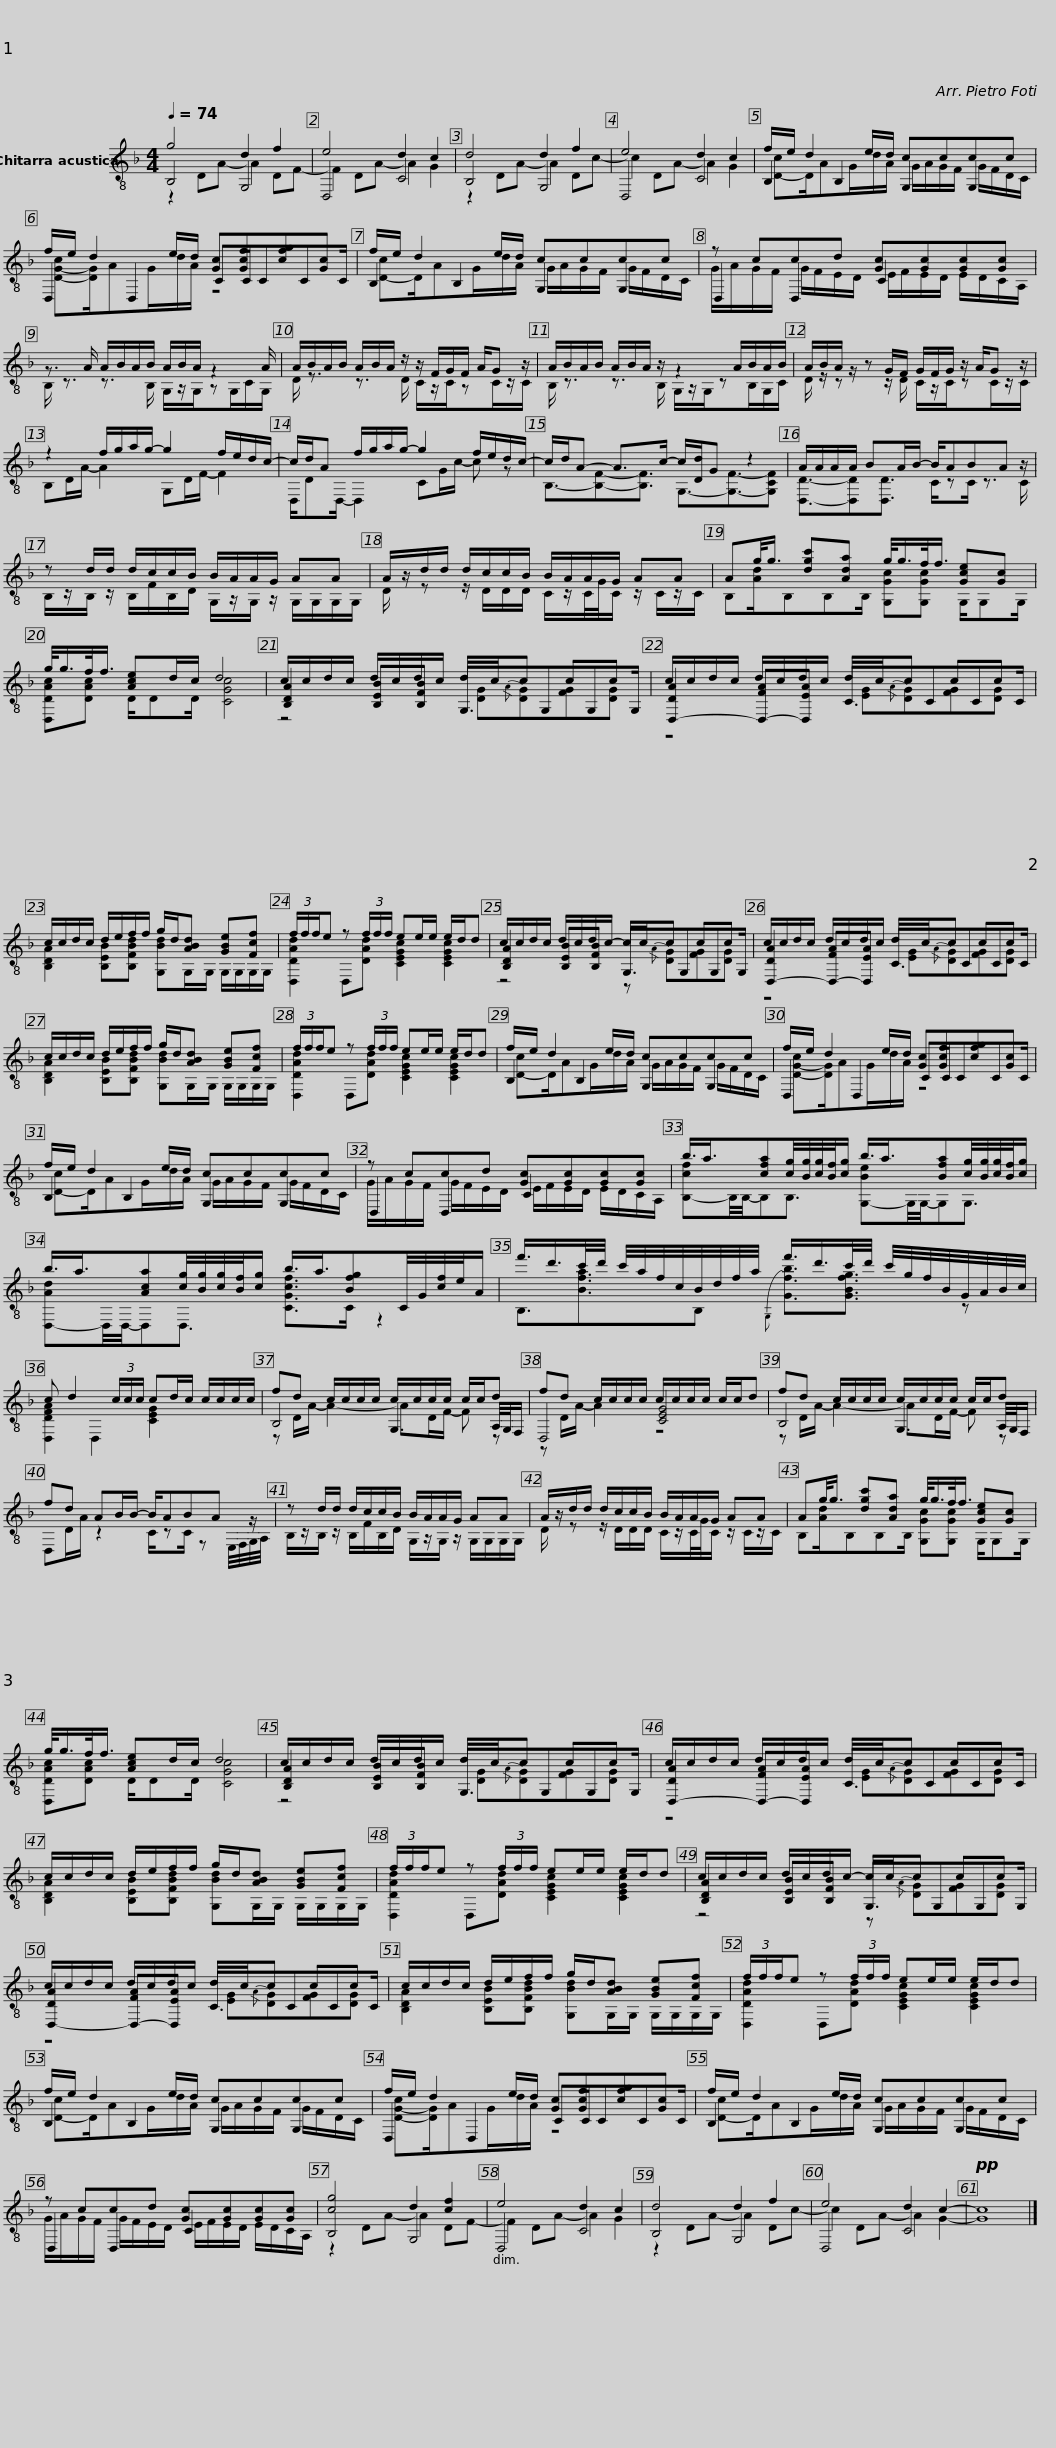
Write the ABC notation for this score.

X:1
%%score ( 1 2 3 )
L:1/8
Q:1/4=74
M:4/4
I:linebreak $
K:F
V:1 treble-8
V:2 treble-8
V:3 treble-8
V:1
 g4 d2 f2 | e4 d2 c2 | d4 d2 f2 | e4 d2 c2 | f/e/ d2 e/d/ cccc |$ %5
 f/e/ d2 e/d/ [Gc][Gcf][cfg][Gc] | f/e/ d2 e/d/ cccc |$ z ccd [Gc][Gc][Gc][Gc] | z3/2 A/ A/B/A/B/ A/B/A/ z2 A/ |$ A/B/A/B/ A/B/A/ z/ z/ F/G/F/ A/G z/ | %10
 A/B/A/B/ A/B/A/ z/ z2 A/B/A/B/ |$ A/B/A/ z/ z G/F/ G/F/G/ z/ A/G z/ | z2 f/g/a/g/- g2 f/e/d/c/- |$ c/d/A f/g/a/g/- g2 f/e/d/c/- | c/d/A- A>c- c/[Dd]/G z2 |$ %15
 A/A/A/A/ BA/B/- B/ABA z/ | z d/d/ d/c/c/B/ B/A/A/G/ AA |$ A/z/d/d/ d/c/c/B/ B/A/A/G/ AA | Ag/<g/ [dgc'][Ada] g/<g/f/<f/ [Gce][Gc] | g/<g/f/<f/ [Ace]d/c/ d4 |$ %20
 c/c/d/c/ d/c/d/c/ d/c/c cc | c/c/d/c/ d/c/d/c/ d/c/c cc |$ c/c/d/c/ d/e/f/f/ g/d/[ABd] [GBe][Fcf] | (3f/f/f/e z (3f/f/f/ ee/e/ e/d/d |$ c/c/d/c/ d/c/d/c/- c/c/c cc | %25
 c/c/d/c/ d/c/d/c/ d/c/c cc |$ c/c/d/c/ d/e/f/f/ g/d/[ABd] [GBe][Fcf] | (3f/f/f/e z (3f/f/f/ ee/e/ e/d/d |$ f/e/ d2 e/d/ cccc | f/e/ d2 e/d/ [Gc][Gcf][cfg][Gc] |$ %30
 f/e/ d2 e/d/ cccc | z ccd [Gc][Gc][Gc][Gc] |$ b3/4a3/4[cfa][cg]/4[Bg]/4[cg]/4[Bf]/4[cg]/ b3/4a3/4[Bfa][cg]/4[Bg]/4[cg]/4[Bf]/4[cg]/ |$ b3/4a3/4[Aca][cg]/4[Bg]/4[cg]/4[Bf]/4[cg]/ b3/4a3/4[Bfg]C/4G/4[cf]/4e/4A/ |$ f'3/4d'/>c'/d'/4 c'/4a/4f/4c/4B/4d/4f/4a/4 f'3/4d'/>c'/d'/4 c'/4g/4f/4B/4G/4A/4B/4c/4 | %35
 c d2 (3c/c/c/ cd/c/ c/c/c/c/ |$ fd c/c/c/c/ c/c/c/c/ c/c/d | fd c/c/c/c/ c/c/c/c/ c/c/d |$ fd c/c/c/c/ c/c/c/c/ c/c/d | fd AB/B/- B/ABA z/ |$ %40
 z d/d/ d/c/c/B/ B/A/A/G/ AA | A/z/d/d/ d/c/c/B/ B/A/A/G/ AA |$ Ag/<g/ [dgc'][Ada] g/<g/f/<f/ [Gce][Gc] | g/<g/f/<f/ [Ace]d/c/ d4 | c/c/d/c/ d/c/d/c/ d/c/c cc |$ %45
 c/c/d/c/ d/c/d/c/ d/c/c cc | c/c/d/c/ d/e/f/f/ g/d/[ABd] [GBe][Fcf] |$ (3f/f/f/e z (3f/f/f/ ee/e/ e/d/d | c/c/d/c/ d/c/d/c/- c/c/c cc |$ c/c/d/c/ d/c/d/c/ d/c/c cc | %50
 c/c/d/c/ d/e/f/f/ g/d/[ABd] [GBe][Fcf] |$ (3f/f/f/e z (3f/f/f/ ee/e/ e/d/d | f/e/ d2 e/d/ cccc |$ f/e/ d2 e/d/ [Gc][Gcf][cfg][Gc] | f/e/ d2 e/d/ cccc |$ %55
 z ccd [Gc][Gc][Gc][Gc] | [cg]4 d2 [cf]2 | e4 d2 c2 | d4 d2 f2 | e4 d2 c2- | %60
!pp! c8 |] %61
V:2
 B,4 G,4 | D,4 C4 | B,4 G,4 | D,4 C4 | B,2 B,2 G,2 G,2 |$ %5
 D,2 D,2 CC/CCC/ | B,2 B,2 G,2 G,2 |$ D,2 D,2 C2 x2 | B,/ z3/2 z3/2 B,/ G,/z/G,/zG,/C/G,/ |$ D/ z3/2 z3/2 D/ C/z/C/zC/z/C/ | %10
 B,/ z3/2 z3/2 B,/ G,/z/G,/zB,/G,/C/ |$ D/ z/ z z z/ D/ C/z/C/zC/z/C/ | B,D/A/- A2 G,D/F/- F2 |$ D,/DD,/- D,2 CG/c/- c z | B,3/2-[B,F]-[B,F]3/2 G,3/2-[G,F]3/2-[G,CF] |$ %15
 [D,D]3/2-[D,D][D,D]3/2 C/zC/ z3/2 C/ | B,/z/B,/ z/ B,/F/B,/D/ G,/z/G,/ z/ G,/G,/G,/G,/ |$ D/ z/ z z/ D/D/D/ C/z/C/4G/4C/ z/ C/z/C/ | B,[Ad]/B,B,B,/ [G,Gc][G,Gc] G,/G,G,/ | [D,DAc][DAc] D/DD/ [CGc]4 |$ %20
 [B,DA]2 [B,EB][B,FB] G,3/2G,G,G,/ | [D,-DA]2 [D,-FA][D,EA] C3/2CCC/ |$ [B,DA]2 [B,EB][B,FBd] [G,Bd]G,/G,/ G,/G,/G,/G,/ | [D,DAd]2 D,[DAd] [CEGc]2 [CEGc]2 |$ [B,DA]2 [B,EB][B,FB] G,3/2G,G,G,/ | %25
 [D,-DA]2 [D,-FA][D,EA] C3/2CCC/ |$ [B,DA]2 [B,EB][B,FBd] [G,Bd]G,/G,/ G,/G,/G,/G,/ | [D,DAd]2 D,[DAd] [CEGc]2 [CEGc]2 |$ B,2 B,2 G,2 G,2 | D,2 D,2 CC/CCC/ |$ %30
 B,2 B,2 G,2 G,2 | D,2 D,2 C2 x2 |$ [B,-cf]B,/4B,/4-B,B,3/2 [G,-Be]G,/4G,/4-G,G,3/2 |$ [D,-Ad]D,/4D,/4-D,D,3/2 [CGcf]>C z2 |$ B,3/2[Bfa]3/2B,{G,} [Gfb]3/2[GBfg]3/2 z | %35
 [D,DFA]2 D,2 [CEG]2 x2 |$ B,4 G,3 A,/4G,/4F,/ | D,4 [CEG]4 |$ B,4 G,3 A,/4G,/4F,/ | D,D/A/ z2 C/zC/ z E,/4F,/4G,/4A,/4 |$ %40
 B,/z/B,/ z/ B,/F/B,/D/ G,/z/G,/ z/ G,/G,/G,/G,/ | D/ z/ z z/ D/D/D/ C/z/C/4G/4C/ z/ C/z/C/ |$ B,[Ad]/B,B,B,/ [G,Gc][G,Gc] G,/G,G,/ | [D,DAc][DAc] D/DD/ [CGc]4 | [B,DA]2 [B,EB][B,FB] G,3/2G,G,G,/ |$ %45
 [D,-DA]2 [D,-FA][D,EA] C3/2CCC/ | [B,DA]2 [B,EB][B,FBd] [G,Bd]G,/G,/ G,/G,/G,/G,/ |$ [D,DAd]2 D,[DAd] [CEGc]2 [CEGc]2 | [B,DA]2 [B,EB][B,FB] G,3/2G,G,G,/ |$ [D,-DA]2 [D,-FA][D,EA] C3/2CCC/ | %50
 [B,DA]2 [B,EB][B,FBd] [G,Bd]G,/G,/ G,/G,/G,/G,/ |$ [D,DAd]2 D,[DAd] [CEGc]2 [CEGc]2 | B,2 B,2 G,2 G,2 |$ D,2 D,2 CC/CCC/ | B,2 B,2 G,2 G,2 |$ %55
 D,2 D,2 C2 x2 | B,4 G,4 | D,4 C4 | B,4 G,4 | D,4 C4 | %60
 x8 |] %61
V:3
 z2 DA- A2 DF- | F2 DA- A2 G2 | z2 DA- A2 Dc- | c2 DA- A2 G2 | [D-c]D/AG/d/A/ G/A/G/F/ G/F/D/C/ |$ %5
 [D-G-c][DG]/AG/d/A/ z4 | [D-c]D/AG/d/A/ G/A/G/F/ G/F/D/C/ |$ G/A/G/F/ G/F/E/D/ E/F/E/D/ E/D/C/A,/ | x8 |$ x8 | %10
 x8 |$ x8 | x8 |$ x8 | x8 |$ %15
 x8 | x8 |$ x8 | x8 | x8 |$ %20
 z4 [DG]{/A}[DG][FG][DG] | z4 [EG]{/A}[DG][FG][DG] |$ x8 | x8 |$ z4 z{/A} [DG][FG][DG] | %25
 z4 [EG]{/A}[DG][FG][DG] |$ x8 | x8 |$ [D-c]D/AG/d/A/ G/A/G/F/ G/F/D/C/ | [D-G-c][DG]/AG/d/A/ z4 |$ %30
 [D-c]D/AG/d/A/ G/A/G/F/ G/F/D/C/ | G/A/G/F/ G/F/E/D/ E/F/E/D/ E/D/C/A,/ |$ x8 |$ x8 |$ x8 | %35
 x8 |$ z D/A/- A2- AD/F/- F z | z D/A/- A2 z4 |$ z D/A/- A2- AD/F/- F z | x8 |$ %40
 x8 | x8 |$ x8 | x8 | z4 [DG]{/A}[DG][FG][DG] |$ %45
 z4 [EG]{/A}[DG][FG][DG] | x8 |$ x8 | z4 z{/A} [DG][FG][DG] |$ z4 [EG]{/A}[DG][FG][DG] | %50
 x8 |$ x8 | [D-c]D/AG/d/A/ G/A/G/F/ G/F/D/C/ |$ [D-G-c][DG]/AG/d/A/ z4 | [D-c]D/AG/d/A/ G/A/G/F/ G/F/D/C/ |$ %55
 G/A/G/F/ G/F/E/D/ E/F/E/D/ E/D/C/A,/ | z2 DA- A2 DF- | F2 DA- A2 G2 | z2 DA- A2 Dc- | c2 DA- A2 G2- | %60
 G8 |] %61
